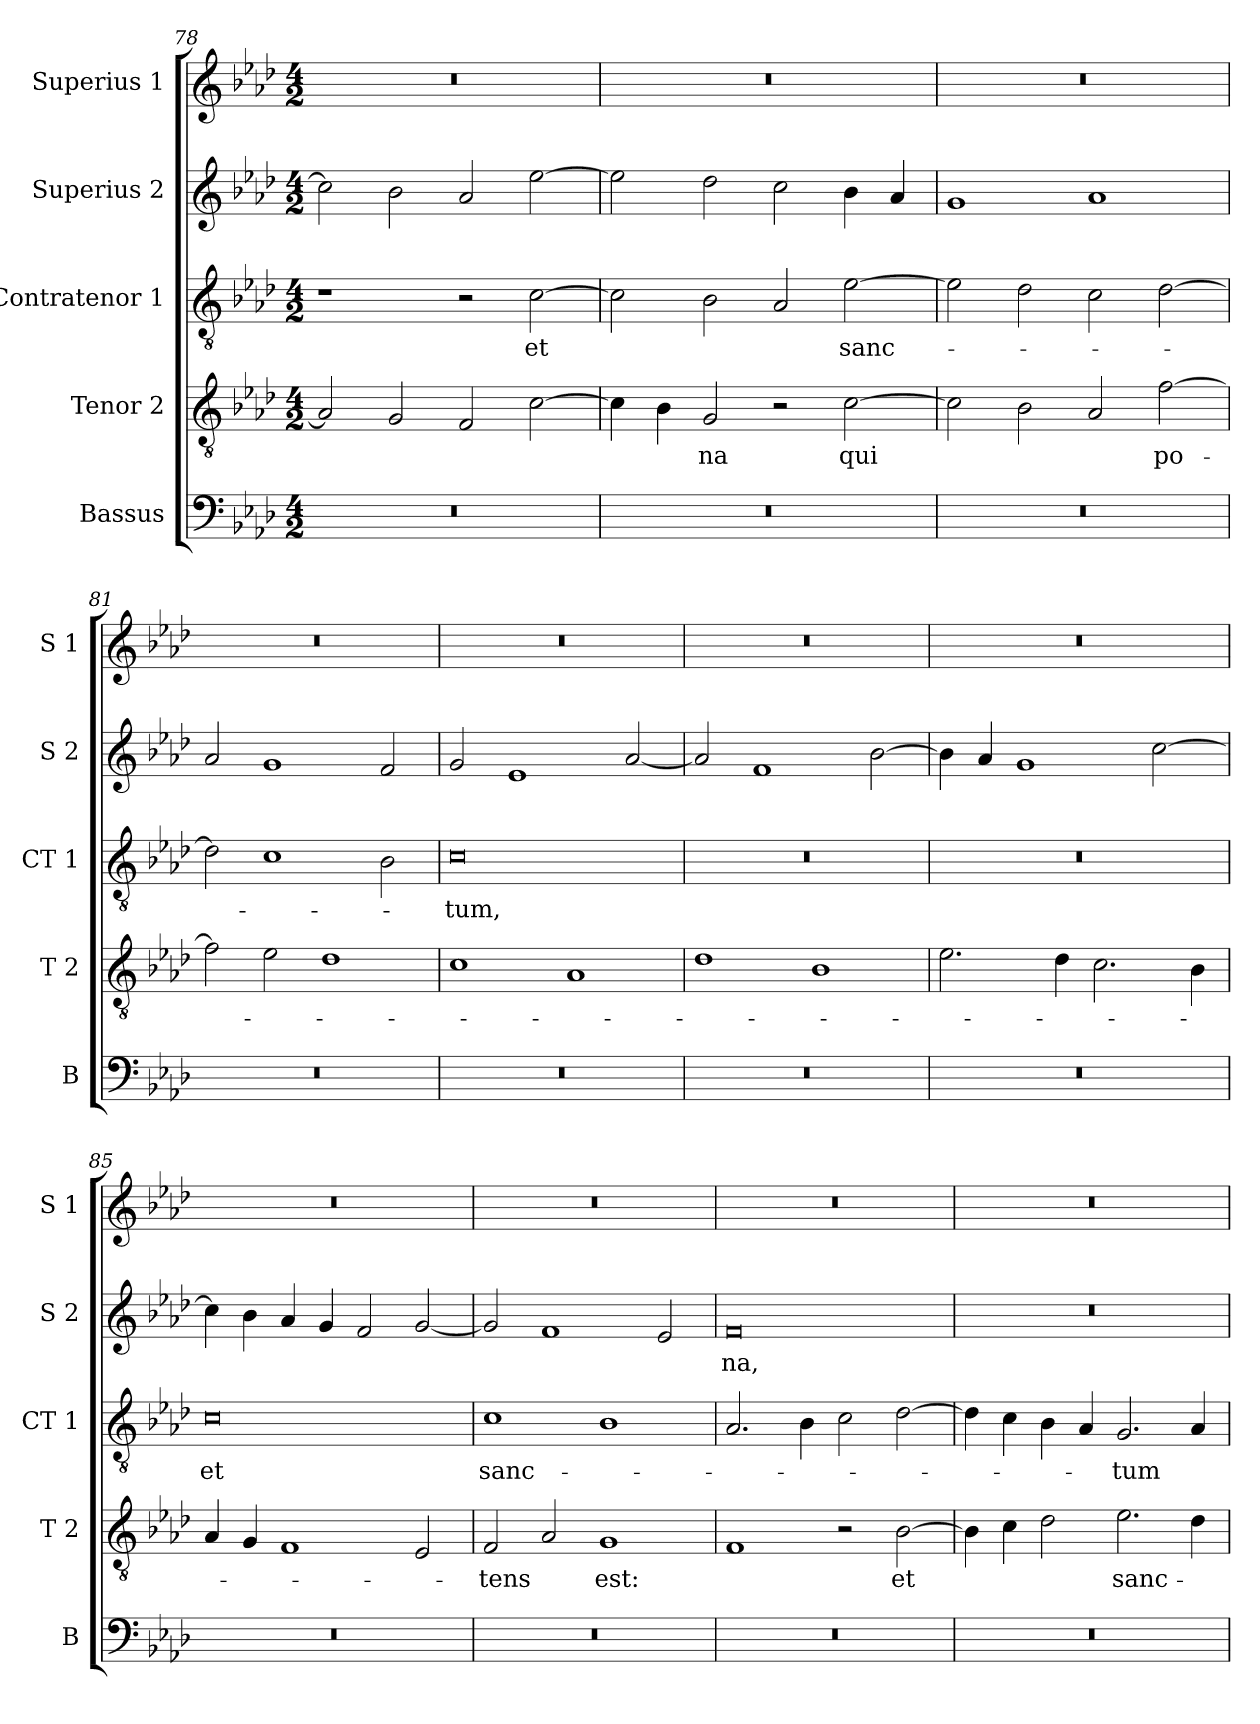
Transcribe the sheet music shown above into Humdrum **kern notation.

**kern	**kern	**text	**kern	**text	**kern	**text	**kern
*part5	*part4	*part4	*part3	*part3	*part2	*part2	*part1
*staff5	*staff4	*staff4	*staff3	*staff3	*staff2	*staff2	*staff1
*I"Bassus	*I"Tenor 2	*	*I"Contratenor 1	*	*I"Superius 2	*	*I"Superius  1
*I'B	*I'T 2	*	*I'CT 1	*	*I'S 2	*	*I'S 1
*clefF4	*clefGv2	*	*clefGv2	*	*clefG2	*	*clefG2
*k[b-e-a-d-]	*k[b-e-a-d-]	*	*k[b-e-a-d-]	*	*k[b-e-a-d-]	*	*k[b-e-a-d-]
*A-:	*A-:	*	*A-:	*	*A-:	*	*A-:
*M4/2	*M4/2	*	*M4/2	*	*M4/2	*	*M4/2
=78	=78	=78	=78	=78	=78	=78	=78
0r	2A-/]	.	1r	.	2cc\]	.	0r
.	2G/	.	.	.	2b-\	.	.
.	2F/	.	2r	.	2a-/	.	.
!	!	!	!	!LO:LY:b	!	!	!
.	[2c\	.	[2c\	et	[2ee-\	.	.
=79	=79	=79	=79	=79	=79	=79	=79
0r	4c\]	.	2c\]	.	2ee-\]	.	0r
.	4B-\	.	.	.	.	.	.
!	!	!LO:LY:b	!	!	!	!	!
.	2G/	-na	2B-\	.	2dd-\	.	.
.	2r	.	2A-/	.	2cc\	.	.
!	!	!LO:LY:b	!	!LO:LY:b	!	!	!
.	[2c\	qui	[2e-\	sanc-	4b-\	.	.
.	.	.	.	.	4a-/	.	.
!!LO:LB:g=z
=80	=80	=80	=80	=80	=80	=80	=80
0r	2c\]	.	2e-\]	.	1g	.	0r
.	2B-\	.	2d-\	.	.	.	.
.	2A-/	.	2c\	.	1a-	.	.
!	!	!LO:LY:b	!	!	!	!	!
.	[2f\	po-	[2d-\	.	.	.	.
=81	=81	=81	=81	=81	=81	=81	=81
0r	2f\]	.	2d-\]	.	2a-/	.	0r
.	2e-\	.	1c	.	1g	.	.
.	1d-	.	.	.	.	.	.
.	.	.	2B-\	.	2f/	.	.
=82	=82	=82	=82	=82	=82	=82	=82
!	!	!	!	!LO:LY:b	!	!	!
0r	1c	.	0c	-tum,	2g/	.	0r
.	.	.	.	.	1e-	.	.
.	1A-	.	.	.	.	.	.
.	.	.	.	.	[2a-/	.	.
=83	=83	=83	=83	=83	=83	=83	=83
0r	1d-	.	0r	.	2a-/]	.	0r
.	.	.	.	.	1f	.	.
.	1B-	.	.	.	.	.	.
.	.	.	.	.	[2b-\	.	.
=84	=84	=84	=84	=84	=84	=84	=84
0r	2.e-\	.	0r	.	4b-\]	.	0r
.	.	.	.	.	4a-/	.	.
.	.	.	.	.	1g	.	.
.	4d-\	.	.	.	.	.	.
.	2.c\	.	.	.	.	.	.
.	.	.	.	.	[2cc\	.	.
.	4B-\	.	.	.	.	.	.
!!LO:PB:g=z
=85	=85	=85	=85	=85	=85	=85	=85
!	!	!	!	!LO:LY:b	!	!	!
0r	4A-/	.	0c	et	4cc\]	.	0r
.	4G/	.	.	.	4b-\	.	.
.	1F	.	.	.	4a-/	.	.
.	.	.	.	.	4g/	.	.
.	.	.	.	.	2f/	.	.
.	2E-/	.	.	.	[2g/	.	.
=86	=86	=86	=86	=86	=86	=86	=86
!	!	!LO:LY:b	!	!LO:LY:b	!	!	!
0r	2F/	-tens	1c	sanc-	2g/]	.	0r
.	2A-/	.	.	.	1f	.	.
!	!	!LO:LY:b	!	!	!	!	!
.	1G	est:	1B-	.	.	.	.
.	.	.	.	.	2e-/	.	.
=87	=87	=87	=87	=87	=87	=87	=87
!	!	!	!	!	!	!LO:LY:b	!
0r	1F	.	2.A-/	.	0f	-na,	0r
.	.	.	4B-\	.	.	.	.
.	2r	.	2c\	.	.	.	.
!	!	!LO:LY:b	!	!	!	!	!
.	[2B-\	et	[2d-\	.	.	.	.
=88	=88	=88	=88	=88	=88	=88	=88
0r	4B-\]	.	4d-\]	.	0r	.	0r
.	4c\	.	4c\	.	.	.	.
.	2d-\	.	4B-\	.	.	.	.
.	.	.	4A-/	.	.	.	.
!	!	!LO:LY:b	!	!LO:LY:b	!	!	!
.	2.e-\	sanc-	2.G/	-tum	.	.	.
.	4d-\	.	4A-/	.	.	.	.
=	=	=	=	=	=	=	=
*-	*-	*-	*-	*-	*-	*-	*-
